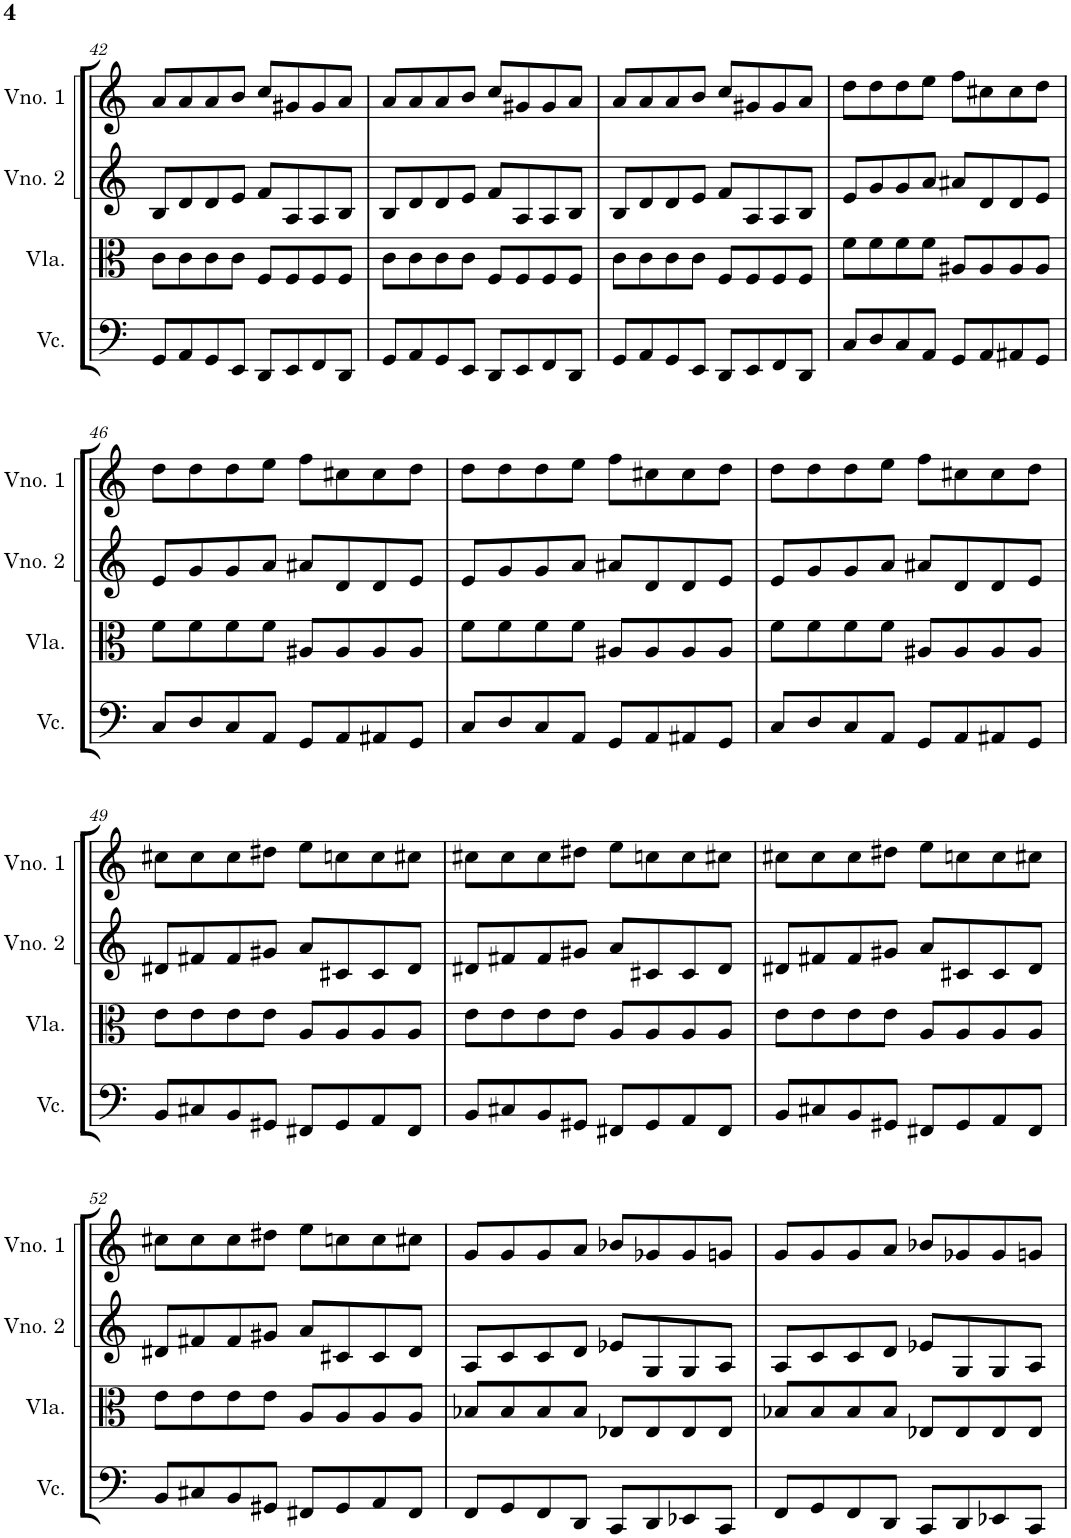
**kern	**kern	**kern	**kern
*part4	*part3	*part2	*part1
*staff4	*staff3	*staff2	*staff1
*I"Violoncelo	*I"Viola	*I"Violino 2	*I"Violino 1
*I'Vc.	*I'Vla.	*I'Vno. 2	*I'Vno. 1
!!LO:PB:g=z
*clefF4	*clefC3	*clefG2	*clefG2
*k[]	*k[]	*k[]	*k[]
*M4/4	*M4/4	*M4/4	*M4/4
=42	=42	=42	=42
8GG/L	8c\L	8B/L	8a/L
8AA/	8c\	8d/	8a/
8GG/	8c\	8d/	8a/
8EE/J	8c\J	8e/J	8b/J
8DD/L	8F/L	8f/L	8cc/L
8EE/	8F/	8A/	8g#X/
8FF/	8F/	8A/	8g#/
8DD/J	8F/J	8B/J	8a/J
=43	=43	=43	=43
8GG/L	8c\L	8B/L	8a/L
8AA/	8c\	8d/	8a/
8GG/	8c\	8d/	8a/
8EE/J	8c\J	8e/J	8b/J
8DD/L	8F/L	8f/L	8cc/L
8EE/	8F/	8A/	8g#X/
8FF/	8F/	8A/	8g#/
8DD/J	8F/J	8B/J	8a/J
=44	=44	=44	=44
8GG/L	8c\L	8B/L	8a/L
8AA/	8c\	8d/	8a/
8GG/	8c\	8d/	8a/
8EE/J	8c\J	8e/J	8b/J
8DD/L	8F/L	8f/L	8cc/L
8EE/	8F/	8A/	8g#X/
8FF/	8F/	8A/	8g#/
8DD/J	8F/J	8B/J	8a/J
=45	=45	=45	=45
8C/L	8f\L	8e/L	8dd\L
8D/	8f\	8g/	8dd\
8C/	8f\	8g/	8dd\
8AA/J	8f\J	8a/J	8ee\J
8GG/L	8A#X/L	8a#X/L	8ff\L
8AA/	8A#/	8d/	8cc#X\
8AA#X/	8A#/	8d/	8cc#\
8GG/J	8A#/J	8e/J	8dd\J
!!LO:LB:g=z
=46	=46	=46	=46
8C/L	8f\L	8e/L	8dd\L
8D/	8f\	8g/	8dd\
8C/	8f\	8g/	8dd\
8AA/J	8f\J	8a/J	8ee\J
8GG/L	8A#X/L	8a#X/L	8ff\L
8AA/	8A#/	8d/	8cc#X\
8AA#X/	8A#/	8d/	8cc#\
8GG/J	8A#/J	8e/J	8dd\J
=47	=47	=47	=47
8C/L	8f\L	8e/L	8dd\L
8D/	8f\	8g/	8dd\
8C/	8f\	8g/	8dd\
8AA/J	8f\J	8a/J	8ee\J
8GG/L	8A#X/L	8a#X/L	8ff\L
8AA/	8A#/	8d/	8cc#X\
8AA#X/	8A#/	8d/	8cc#\
8GG/J	8A#/J	8e/J	8dd\J
=48	=48	=48	=48
8C/L	8f\L	8e/L	8dd\L
8D/	8f\	8g/	8dd\
8C/	8f\	8g/	8dd\
8AA/J	8f\J	8a/J	8ee\J
8GG/L	8A#X/L	8a#X/L	8ff\L
8AA/	8A#/	8d/	8cc#X\
8AA#X/	8A#/	8d/	8cc#\
8GG/J	8A#/J	8e/J	8dd\J
!!LO:LB:g=z
=49	=49	=49	=49
8BB/L	8e\L	8d#X/L	8cc#X\L
8C#X/	8e\	8f#X/	8cc#\
8BB/	8e\	8f#/	8cc#\
8GG#X/J	8e\J	8g#X/J	8dd#X\J
8FF#X/L	8A/L	8a/L	8ee\L
8GG#/	8A/	8c#X/	8ccn\
8AA/	8A/	8c#/	8cc\
8FF#/J	8A/J	8d#/J	8cc#X\J
=50	=50	=50	=50
8BB/L	8e\L	8d#X/L	8cc#X\L
8C#X/	8e\	8f#X/	8cc#\
8BB/	8e\	8f#/	8cc#\
8GG#X/J	8e\J	8g#X/J	8dd#X\J
8FF#X/L	8A/L	8a/L	8ee\L
8GG#/	8A/	8c#X/	8ccn\
8AA/	8A/	8c#/	8cc\
8FF#/J	8A/J	8d#/J	8cc#X\J
=51	=51	=51	=51
8BB/L	8e\L	8d#X/L	8cc#X\L
8C#X/	8e\	8f#X/	8cc#\
8BB/	8e\	8f#/	8cc#\
8GG#X/J	8e\J	8g#X/J	8dd#X\J
8FF#X/L	8A/L	8a/L	8ee\L
8GG#/	8A/	8c#X/	8ccn\
8AA/	8A/	8c#/	8cc\
8FF#/J	8A/J	8d#/J	8cc#X\J
!!LO:LB:g=z
=52	=52	=52	=52
8BB/L	8e\L	8d#X/L	8cc#X\L
8C#X/	8e\	8f#X/	8cc#\
8BB/	8e\	8f#/	8cc#\
8GG#X/J	8e\J	8g#X/J	8dd#X\J
8FF#X/L	8A/L	8a/L	8ee\L
8GG#/	8A/	8c#X/	8ccn\
8AA/	8A/	8c#/	8cc\
8FF#/J	8A/J	8d#/J	8cc#X\J
=53	=53	=53	=53
8FF/L	8B-X/L	8A/L	8g/L
8GG/	8B-/	8c/	8g/
8FF/	8B-/	8c/	8g/
8DD/J	8B-/J	8d/J	8a/J
8CC/L	8E-X/L	8e-X/L	8b-X/L
8DD/	8E-/	8G/	8g-X/
8EE-X/	8E-/	8G/	8g-/
8CC/J	8E-/J	8A/J	8gn/J
=54	=54	=54	=54
8FF/L	8B-X/L	8A/L	8g/L
8GG/	8B-/	8c/	8g/
8FF/	8B-/	8c/	8g/
8DD/J	8B-/J	8d/J	8a/J
8CC/L	8E-X/L	8e-X/L	8b-X/L
8DD/	8E-/	8G/	8g-X/
8EE-X/	8E-/	8G/	8g-/
8CC/J	8E-/J	8A/J	8gn/J
=	=	=	=
*-	*-	*-	*-
